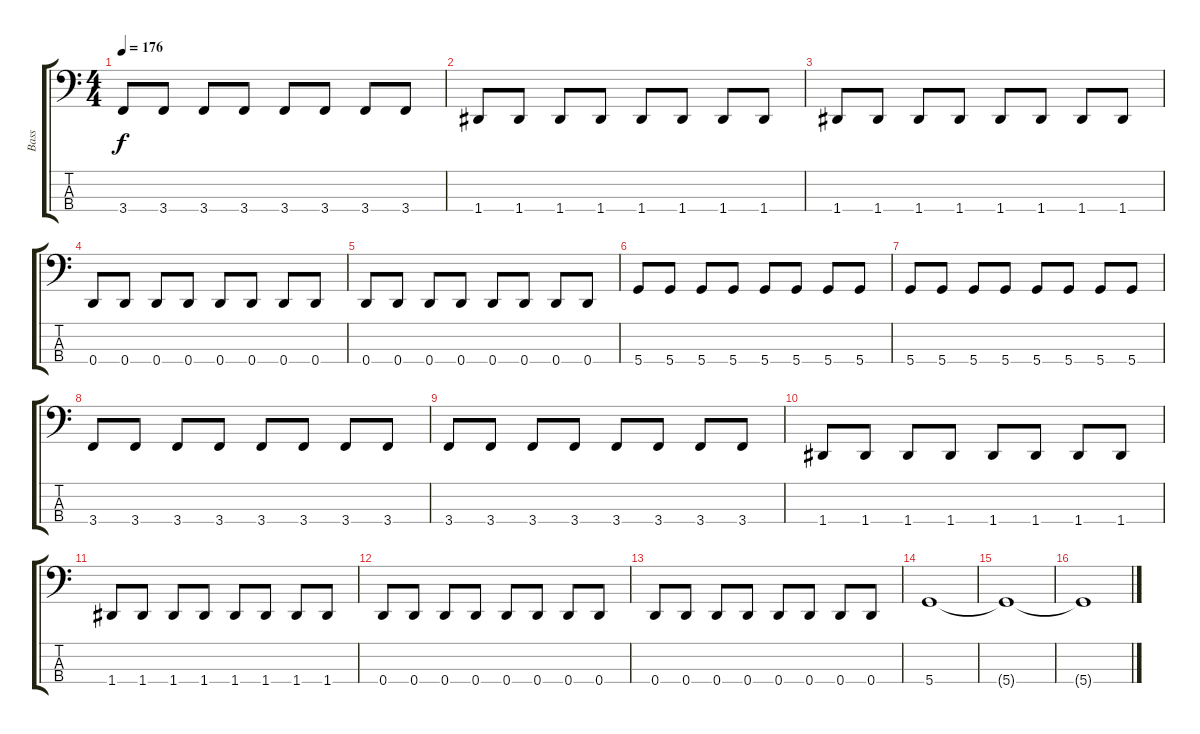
\track ("Bass" "Bass") {instrument electricbasspick}
\staff {score tabs}
\tuning (F2 C2 G1 D1) {hide}
\ts (4 4)
\tempo 176
\clef f4
\ks c
3.4.8{dy f} 3.4.8 3.4.8 3.4.8 3.4.8 3.4.8 3.4.8 3.4.8 |
1.4.8 1.4.8 1.4.8 1.4.8 1.4.8 1.4.8 1.4.8 1.4.8 |
1.4.8 1.4.8 1.4.8 1.4.8 1.4.8 1.4.8 1.4.8 1.4.8 |
0.4.8 0.4.8 0.4.8 0.4.8 0.4.8 0.4.8 0.4.8 0.4.8 |
0.4.8 0.4.8 0.4.8 0.4.8 0.4.8 0.4.8 0.4.8 0.4.8 |
5.4.8 5.4.8 5.4.8 5.4.8 5.4.8 5.4.8 5.4.8 5.4.8 |
5.4.8 5.4.8 5.4.8 5.4.8 5.4.8 5.4.8 5.4.8 5.4.8 |
3.4.8 3.4.8 3.4.8 3.4.8 3.4.8 3.4.8 3.4.8 3.4.8 |
3.4.8 3.4.8 3.4.8 3.4.8 3.4.8 3.4.8 3.4.8 3.4.8 |
1.4.8 1.4.8 1.4.8 1.4.8 1.4.8 1.4.8 1.4.8 1.4.8 |
1.4.8 1.4.8 1.4.8 1.4.8 1.4.8 1.4.8 1.4.8 1.4.8 |
0.4.8 0.4.8 0.4.8 0.4.8 0.4.8 0.4.8 0.4.8 0.4.8 |
0.4.8 0.4.8 0.4.8 0.4.8 0.4.8 0.4.8 0.4.8 0.4.8 |
5.4.1 |
5.4{t}.1 |
5.4{t}.1
